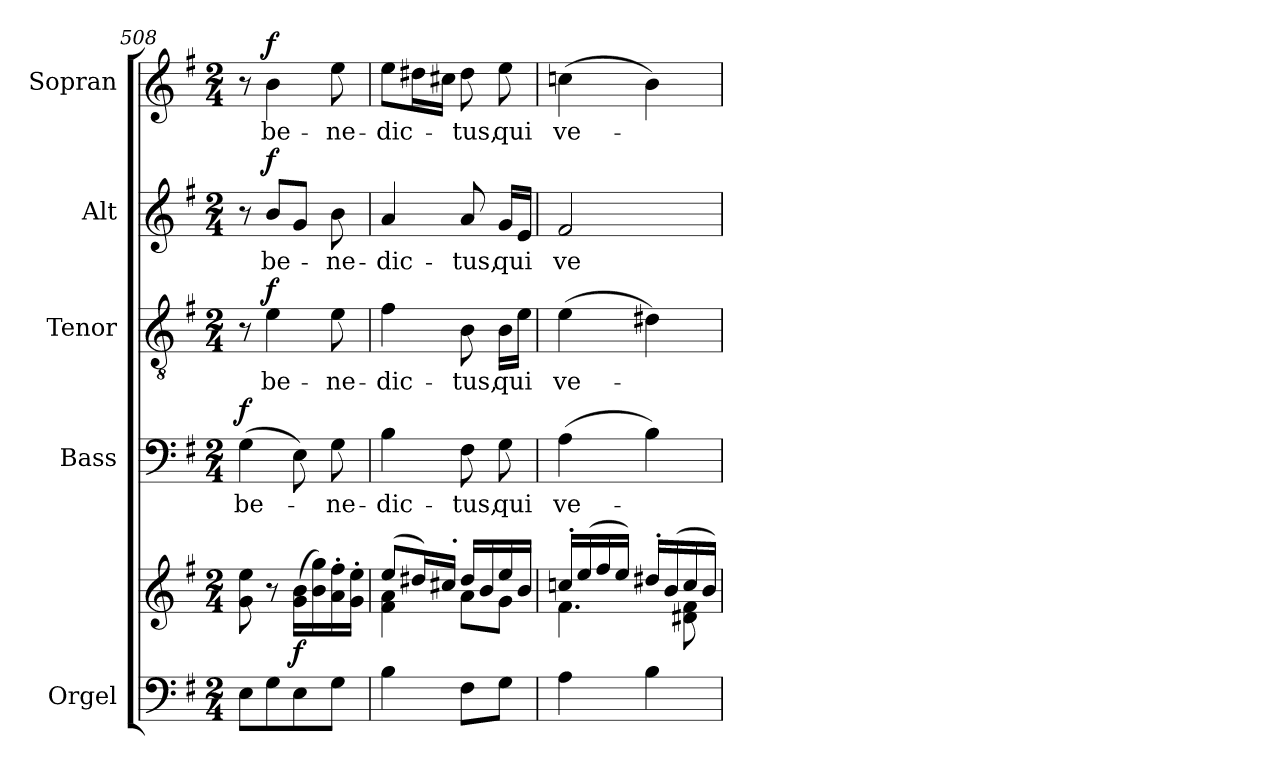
**kern	**kern	**dynam	**kern	**text	**dynam	**kern	**text	**dynam	**kern	**text	**dynam	**kern	**text	**dynam
*part5	*part5	*part5	*part4	*part4	*part4	*part3	*part3	*part3	*part2	*part2	*part2	*part1	*part1	*part1
*staff6	*staff5	*staff5/6	*staff4	*staff4	*staff4	*staff3	*staff3	*staff3	*staff2	*staff2	*staff2	*staff1	*staff1	*staff1
*I"Orgel	*	*	*I"Bass	*	*	*I"Tenor	*	*	*I"Alt	*	*	*I"Sopran	*	*
*I'Org.	*	*	*I'B.	*	*	*I'T.	*	*	*I'A.	*	*	*I'S.	*	*
*clefF4	*clefG2	*	*clefF4	*	*	*clefGv2	*	*	*clefG2	*	*	*clefG2	*	*
*k[f#]	*k[f#]	*	*k[f#]	*	*	*k[f#]	*	*	*k[f#]	*	*	*k[f#]	*	*
*G:	*G:	*	*G:	*	*	*G:	*	*	*G:	*	*	*G:	*	*
*M2/4	*M2/4	*	*M2/4	*	*	*M2/4	*	*	*M2/4	*	*	*M2/4	*	*
=508	=508	=508	=508	=508	=508	=508	=508	=508	=508	=508	=508	=508	=508	=508
!	!	!	!	!LO:LY:b	!LO:DY:a	!	!	!	!	!	!	!	!	!
8E\L	8g\ 8ee\	.	(>4G\	be-	f	8r	.	.	8r	.	.	8r	.	.
!	!	!	!	!	!	!	!LO:LY:b	!LO:DY:a	!	!LO:LY:b	!LO:DY:a	!	!LO:LY:b	!LO:DY:a
8G\	8r	.	.	.	.	4e\	be-	f	8b/L	be-	f	4b\	be-	f
!	!	!LO:DY:b	!	!	!	!	!	!	!	!	!	!	!	!
8E\	(>16g\ 16b\LL	f	8E\)	.	.	.	.	.	8g/J	.	.	.	.	.
.	16b\ 16gg\)	.	.	.	.	.	.	.	.	.	.	.	.	.
!	!	!	!	!LO:LY:b	!	!	!LO:LY:b	!	!	!LO:LY:b	!	!	!LO:LY:b	!
8G\J	16a\'> 16ff#\'>	.	8G\	-ne-	.	8e\	-ne-	.	8b\	-ne-	.	8ee\	-ne-	.
.	16g\'> 16ee\'>JJ	.	.	.	.	.	.	.	.	.	.	.	.	.
=509	=509	=509	=509	=509	=509	=509	=509	=509	=509	=509	=509	=509	=509	=509
*	*^	*	*	*	*	*	*	*	*	*	*	*	*	*
!	!	!	!	!	!LO:LY:b	!	!	!LO:LY:b	!	!	!LO:LY:b	!	!	!LO:LY:b	!
4B\	(>8ee/L	4f#\ 4a\	.	4B\	-dic-	.	4f#\	-dic-	.	4a/	-dic-	.	8ee\L	-dic-	.
.	16dd#X/L)	.	.	.	.	.	.	.	.	.	.	.	16dd#X\L	.	.
.	16cc#X'</JJ	.	.	.	.	.	.	.	.	.	.	.	16cc#X\JJ	.	.
!	!	!	!	!	!LO:LY:b	!	!	!LO:LY:b	!	!	!LO:LY:b	!	!	!LO:LY:b	!
8F#\L	16dd#/LL	8a\L	.	8F#\	-tus,	.	8B\	-tus,	.	8a/	-tus,	.	8dd#\	-tus,	.
.	16b/	.	.	.	.	.	.	.	.	.	.	.	.	.	.
!	!	!	!	!	!LO:LY:b	!	!	!LO:LY:b	!	!	!LO:LY:b	!	!	!LO:LY:b	!
8G\J	16ee/	8g\J	.	8G\	qui	.	16B\LL	qui	.	16g/LL	qui	.	8ee\	qui	.
.	16b/JJ	.	.	.	.	.	16e\JJ	.	.	16e/JJ	.	.	.	.	.
!!LO:LB:g=z
=510	=510	=510	=510	=510	=510	=510	=510	=510	=510	=510	=510	=510	=510	=510	=510
!	!	!	!	!	!LO:LY:b	!	!	!LO:LY:b	!	!	!LO:LY:b	!	!	!LO:LY:b	!
4A\	16ccn'</LL	4.f#\	.	(>4A\	ve-	.	(>4e\	ve-	.	2f#/	ve-	.	(>4ccn\	ve-	.
.	(>16ee/	.	.	.	.	.	.	.	.	.	.	.	.	.	.
.	16ff#/	.	.	.	.	.	.	.	.	.	.	.	.	.	.
.	16ee/JJ)	.	.	.	.	.	.	.	.	.	.	.	.	.	.
4B\	16dd#X'</LL	.	.	4B\)	.	.	4d#X\)	.	.	.	.	.	4b\)	.	.
.	(>16b/	.	.	.	.	.	.	.	.	.	.	.	.	.	.
.	16cc/	8d#X\ 8f#\	.	.	.	.	.	.	.	.	.	.	.	.	.
.	16b/JJ)	.	.	.	.	.	.	.	.	.	.	.	.	.	.
*	*v	*v	*	*	*	*	*	*	*	*	*	*	*	*	*
=	=	=	=	=	=	=	=	=	=	=	=	=	=	=
*-	*-	*-	*-	*-	*-	*-	*-	*-	*-	*-	*-	*-	*-	*-
